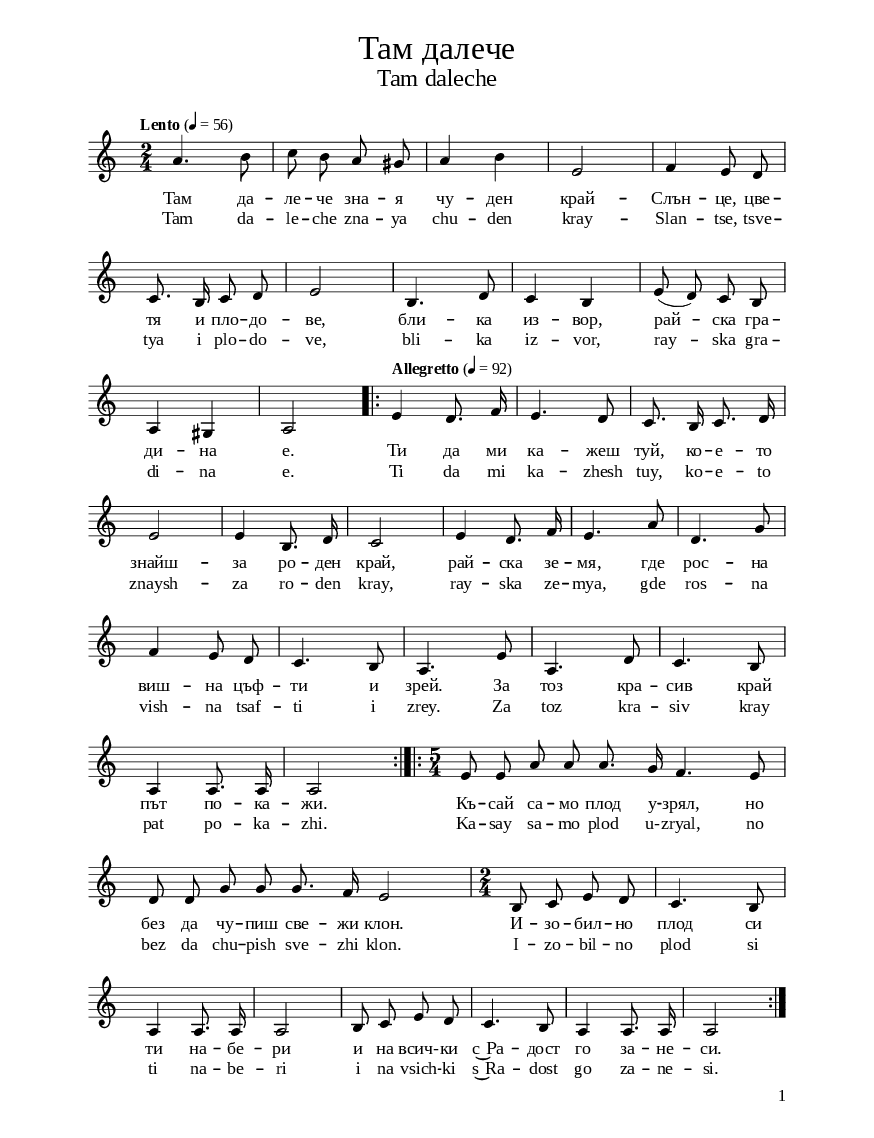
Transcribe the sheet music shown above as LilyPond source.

\version "2.24.0"

\include "include/globals.ily"

\bookpart {
  \label #'ref117
  \tocItem \markup "Там далече – Tam daleche "
  \include "include/bookpart-paper.ily"
  \score {
    \include "include/score-layout.ily"

    \new Voice \absolute {
      \clef treble
      \key c \major
      \time 2/4
      \tempoFunc "Lento" 4 "56"
      \autoBeamOff
      a'4. b'8 |  c''8 b'8 a'8 gis'8 | a'4 b'4 | e'2 |  f'4 e'8 d'8 \break |


      c'8. b16 c'8 d'8 | e'2 | b4. d'8 | c'4 b4 | e'8 ( d'8 ) c'8 b8 \break |


      a4 gis4 | a2 \bar ".|:"
        | \tempoFunc "Allegretto" 4 "92" | e'4 d'8. f'16 | e'4. d'8 |c'8. b16 c'8. d'16 \break |

        e'2 | e'4 b8. d'16 | c'2 | e'4 d'8. f'16 | e'4. a'8 | d'4. g'8 \break |

        f'4 e'8 d'8 | c'4. b8 |   \key a \minor a4. e'8 | a4. d'8 | c'4. b8 \break |

        a4 a8. a16 | a2 \bar ":|.|:"
       | \time 5/4 
        e'8 e'8 a'8 a'8 a'8. g'16 f'4. e'8 \break |

        d'8 d'8 g'8 g'8 g'8. f'16 e'2 | \time 2/4  b8 c'8 e'8 d'8 | c'4. b8 \break |

        a4 a8. a16 | a2 | b8 c'8 e'8 d'8 | c'4. b8 | a4 a8. a16 | a2 \bar ":|."
      }

      \addlyrics { Там   да  --  ле
  --  че   зна  --  я   чу  --  ден   край -- Слън --  це,
   цве  --  тя   и   пло  --  до  --  ве,   бли  --  ка   из  --
   вор,   рай  --  ска   гра  --  ди  --  на   е.   Ти   да   ми   ка
  --  жеш   туй,   ко  --  е  --  то   знайш  --  за   ро  --  ден
   край,   рай  --  ска   зе  --  мя,   где   рос  --  на   виш  --
   на   цъф  --  ти   и   зрей.   За   тоз   кра  --  сив   край
   път   по  --  ка  --  жи.   Къ  --  сай   са  --  мо   плод   у  --
   зрял,   но   без   да   чу  --  пиш   све  --  жи   клон.   И  --
   зо  --  бил  --  но   плод   си   ти   на  --  бе  --  ри   и   на
   "всич-"  --  ки   с~Ра  --  дост   го   за  --  не  --  си. }
      \addlyrics {  Tam da -- le --
  che zna -- ya chu -- den kray -- Slan --  tse,  tsve -- tya i plo -- do
  --  ve,  bli -- ka iz --  vor,  ray -- ska gra -- di -- na  e.  Ti
  da mi ka -- zhesh  tuy,  ko -- e -- to znaysh -- za ro -- den
   kray,  ray -- ska ze --  mya,  gde ros -- na vish -- na tsaf -- ti
  i  zrey.  Za toz kra -- siv kray pat po -- ka --  zhi.  Ka -- say sa
  -- mo plod "u-" --  zryal,  no bez da chu -- pish sve -- zhi  klon.  I
  -- zo -- bil -- no plod si ti na -- be -- ri i na vsich -- ki  s~Ra
  -- dost go za -- ne --  si. }

      \header {
        title = \titleFunc "Там далече" "Tam daleche"
      }

      \midi{}

    } % score

    \pageBreak


    % include foreign translation(s) of the song
    
\version "2.20.0"

\markup \fill-line { \fontsize #6 "Dort in der Ferne" }
\markup \null
\markup \null
\markup \fontsize #+2.5 {
  \hspace #10
  \override #'(baseline-skip . 2)

  \column {
    \line { " " }

    \line { " "Dort, in der Ferne, kenne ich ein wunderbares Land:  }

    \line { " "Sonne, Blumen und Früchte,  }

    \line { " "eine Quelle sprudelt, es ist ein Paradiesgarten.  }

    \line { " "Sag’ mir, was du weißt,  }

    \line { " "über die Heimat, paradiesische Erde,  }

    \line { " "wo der taubedeckt  Kirschbaum blüht und reift.  }

    \line { " "Zeig’ mir den Weg in dieses schöne Land.  }

    \line { " "Pflücke nur die reife Frucht,  }

    \line { " "ohne die jungen Triebe zu brechen.  }

    \line { " "Pflücke dir reichlich Früchte  }

    \line { " "und bringe sie allen mit Freude!  }

  }
}




  } % bookpart
